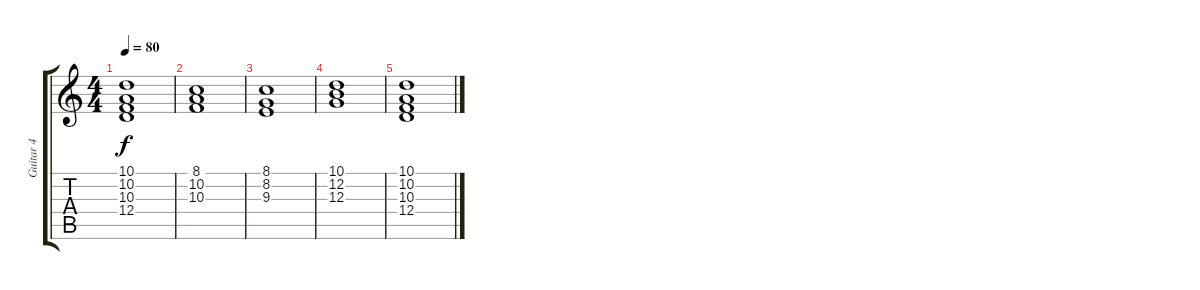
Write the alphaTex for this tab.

\track ("Guitar 4" "Guitar 4") {instrument electricpiano2}
\staff {score tabs}
\tuning (E4 B3 G3 D3 A2 D2) {hide}
\ts (4 4)
\tempo 80
\clef g2
\ks c
(10.1 10.2 10.3 12.4).1{dy f} |
(8.1 10.2 10.3).1 |
(8.1 8.2 9.3).1 |
(10.1 12.2 12.3).1 |
(10.1 10.2 10.3 12.4).1
